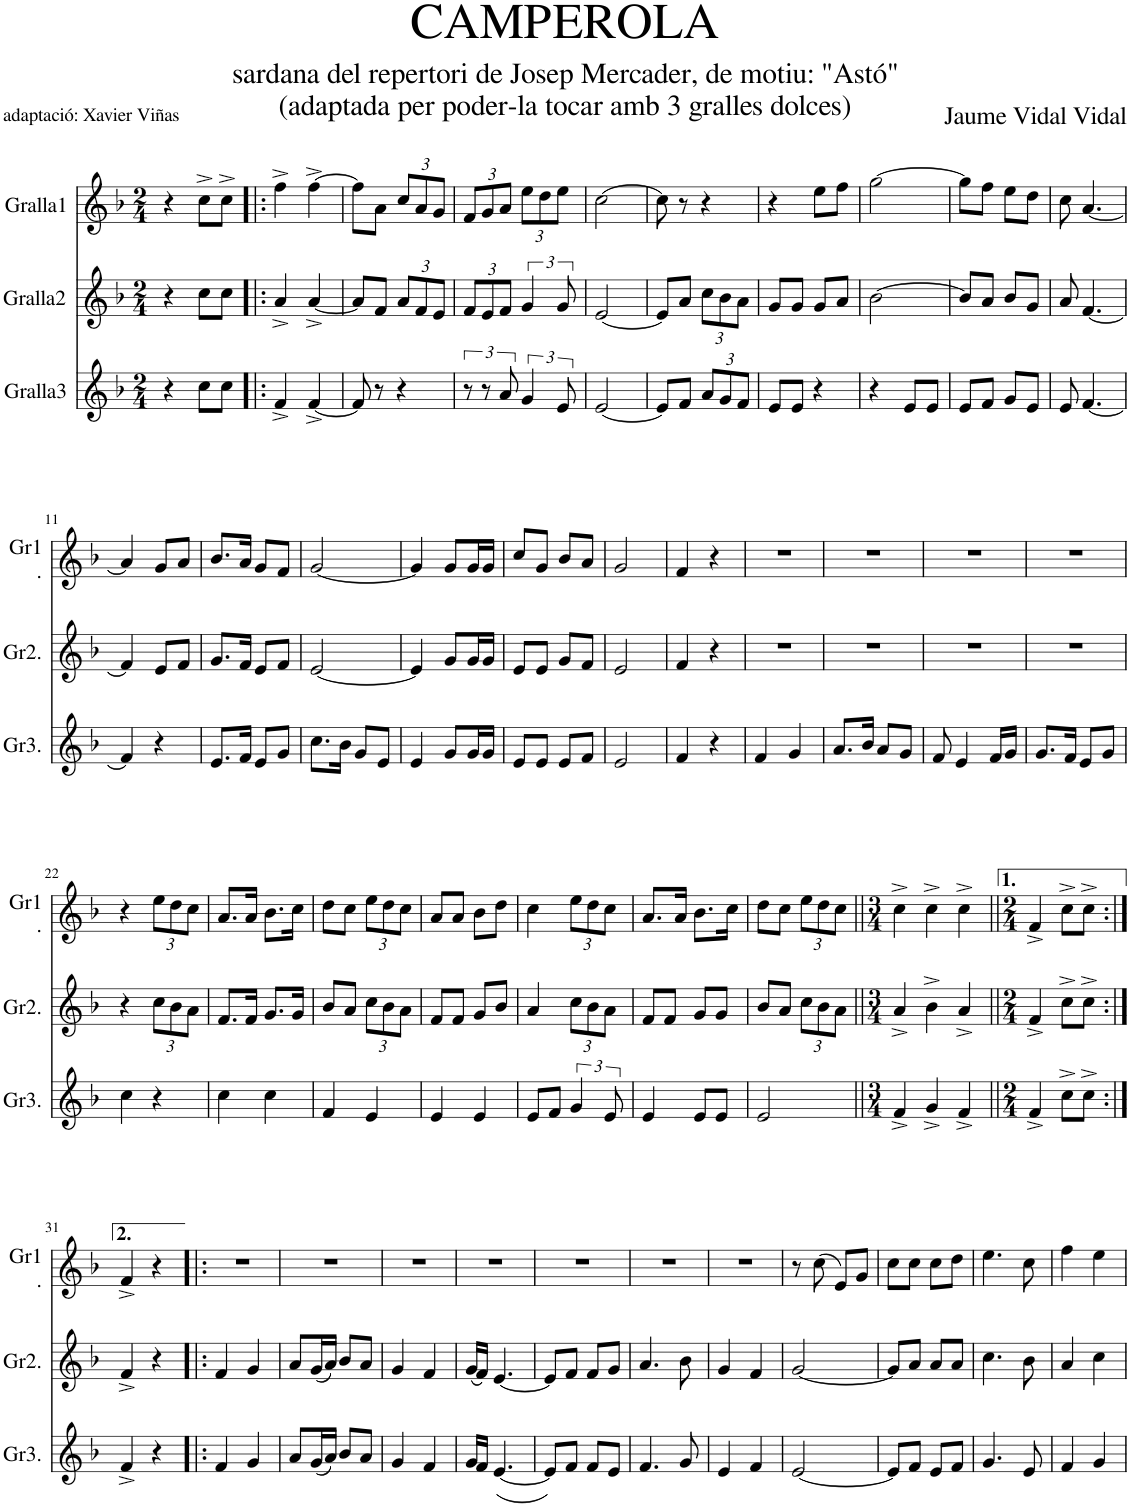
**kern	**kern	**kern
*part3	*part2	*part1
*staff3	*staff2	*staff1
*I"Gralla3	*I"Gralla2	*I"Gralla1
*I'Gr3.	*I'Gr2.	*I'Gr1 .
*clefG2	*clefG2	*clefG2
*k[b-]	*k[b-]	*k[b-]
*M2/4	*M2/4	*M2/4
=1	=1	=1
4r	4r	4r
8cc\L	8cc\L	8cc^\L
8cc\J	8cc\J	8cc^\J
=2!|:	=2!|:	=2!|:
4f^/	4a^/	4ff^\
[4f^/	[4a^/	[4ff^\
=3	=3	=3
8f/]	8a/L]	8ff\L]
8r	8f/J	8a\J
*	*Xbrackettup	*Xbrackettup
4r	12a/L	12cc/L
.	12f/	12a/
.	12e/J	12g/J
=4	=4	=4
12r	12f/L	12f/L
12r	12e/	12g/
12a/	12f/J	12a/J
*	*brackettup	*
6g/	6g/	12ee\L
.	.	12dd\
12e/	12g/	12ee\J
=5	=5	=5
[2e/	[2e/	[2cc\
=6	=6	=6
8e/L]	8e/L]	8cc\]
8f/J	8a/J	8r
*Xbrackettup	*Xbrackettup	*
12a/L	12cc\L	4r
12g/	12b-\	.
12f/J	12a\J	.
=7	=7	=7
8e/L	8g/L	4r
8e/J	8g/J	.
4r	8g/L	8ee\L
.	8a/J	8ff\J
=8	=8	=8
4r	[2b-\	[2gg\
8e/L	.	.
8e/J	.	.
=9	=9	=9
8e/L	8b-/L]	8gg\L]
8f/J	8a/J	8ff\J
8g/L	8b-/L	8ee\L
8e/J	8g/J	8dd\J
=10	=10	=10
8e/	8a/	8cc\
[4.f/	[4.f/	[4.a/
!!LO:LB:g=z
=11	=11	=11
4f/]	4f/]	4a/]
4r	8e/L	8g/L
.	8f/J	8a/J
=12	=12	=12
8.e/L	8.g/L	8.b-/L
16f/Jk	16f/Jk	16a/Jk
8e/L	8e/L	8g/L
8g/J	8f/J	8f/J
=13	=13	=13
8.cc\L	[2e/	[2g/
16b-\Jk	.	.
8g/L	.	.
8e/J	.	.
=14	=14	=14
4e/	4e/]	4g/]
8g/L	8g/L	8g/L
16g/L	16g/L	16g/L
16g/JJ	16g/JJ	16g/JJ
=15	=15	=15
8e/L	8e/L	8cc/L
8e/J	8e/J	8g/J
8e/L	8g/L	8b-/L
8f/J	8f/J	8a/J
=16	=16	=16
2e/	2e/	2g/
=17	=17	=17
4f/	4f/	4f/
4r	4r	4r
=18	=18	=18
4f/	2r	2r
4g/	.	.
=19	=19	=19
8.a/L	2r	2r
16b-/Jk	.	.
8a/L	.	.
8g/J	.	.
=20	=20	=20
8f/	2r	2r
4e/	.	.
16f/LL	.	.
16g/JJ	.	.
=21	=21	=21
8.g/L	2r	2r
16f/Jk	.	.
8e/L	.	.
8g/J	.	.
!!LO:LB:g=z
=22	=22	=22
4cc\	4r	4r
4r	12cc\L	12ee\L
.	12b-\	12dd\
.	12a\J	12cc\J
=23	=23	=23
4cc\	8.f/L	8.a/L
.	16f/Jk	16a/Jk
4cc\	8.g/L	8.b-\L
.	16g/Jk	16cc\Jk
=24	=24	=24
4f/	8b-/L	8dd\L
.	8a/J	8cc\J
4e/	12cc\L	12ee\L
.	12b-\	12dd\
.	12a\J	12cc\J
=25	=25	=25
4e/	8f/L	8a/L
.	8f/J	8a/J
4e/	8g/L	8b-\L
.	8b-/J	8dd\J
=26	=26	=26
8e/L	4a/	4cc\
8f/J	.	.
*brackettup	*	*
6g/	12cc\L	12ee\L
.	12b-\	12dd\
12e/	12a\J	12cc\J
=27	=27	=27
4e/	8f/L	8.a/L
.	8f/J	.
.	.	16a/Jk
8e/L	8g/L	8.b-\L
8e/J	8g/J	.
.	.	16cc\Jk
=28	=28	=28
2e/	8b-/L	8dd\L
.	8a/J	8cc\J
.	12cc\L	12ee\L
.	12b-\	12dd\
.	12a\J	12cc\J
=29||	=29||	=29||
*M3/4	*M3/4	*M3/4
4f^/	4a^/	4cc^\
4g^/	4b-^\	4cc^\
4f^/	4a^/	4cc^\
=30||	=30||	=30||
*M2/4	*M2/4	*M2/4
4f^/	4f^/	4f^/
8cc^\L	8cc^\L	8cc^\L
8cc^\J	8cc^\J	8cc^\J
!!LO:LB:g=z
=31:|!	=31:|!	=31:|!
4f^/	4f^/	4f^/
4r	4r	4r
=32!|:	=32!|:	=32!|:
4f/	4f/	2r
4g/	4g/	.
=33	=33	=33
8a/L	8a/L	2r
(16g/L	(16g/L	.
16a/JJ)	16a/JJ)	.
8b-/L	8b-/L	.
8a/J	8a/J	.
=34	=34	=34
4g/	4g/	2r
4f/	4f/	.
=35	=35	=35
16g/LL	(16g/LL	2r
16f/JJ	16f/JJ)	.
([4.e/	[4.e/	.
=36	=36	=36
8e/L])	8e/L]	2r
8f/J	8f/J	.
8f/L	8f/L	.
8e/J	8g/J	.
=37	=37	=37
4.f/	4.a/	2r
8g/	8b-\	.
=38	=38	=38
4e/	4g/	2r
4f/	4f/	.
=39	=39	=39
[2e/	[2g/	8r
.	.	(8cc\
.	.	8e/L)
.	.	8g/J
=40	=40	=40
8e/L]	8g/L]	8cc\L
8f/J	8a/J	8cc\J
8e/L	8a/L	8cc\L
8f/J	8a/J	8dd\J
=41	=41	=41
4.g/	4.cc\	4.ee\
8e/	8b-\	8cc\
=42	=42	=42
4f/	4a/	4ff\
4g/	4cc\	4ee\
=	=	=
*-	*-	*-
